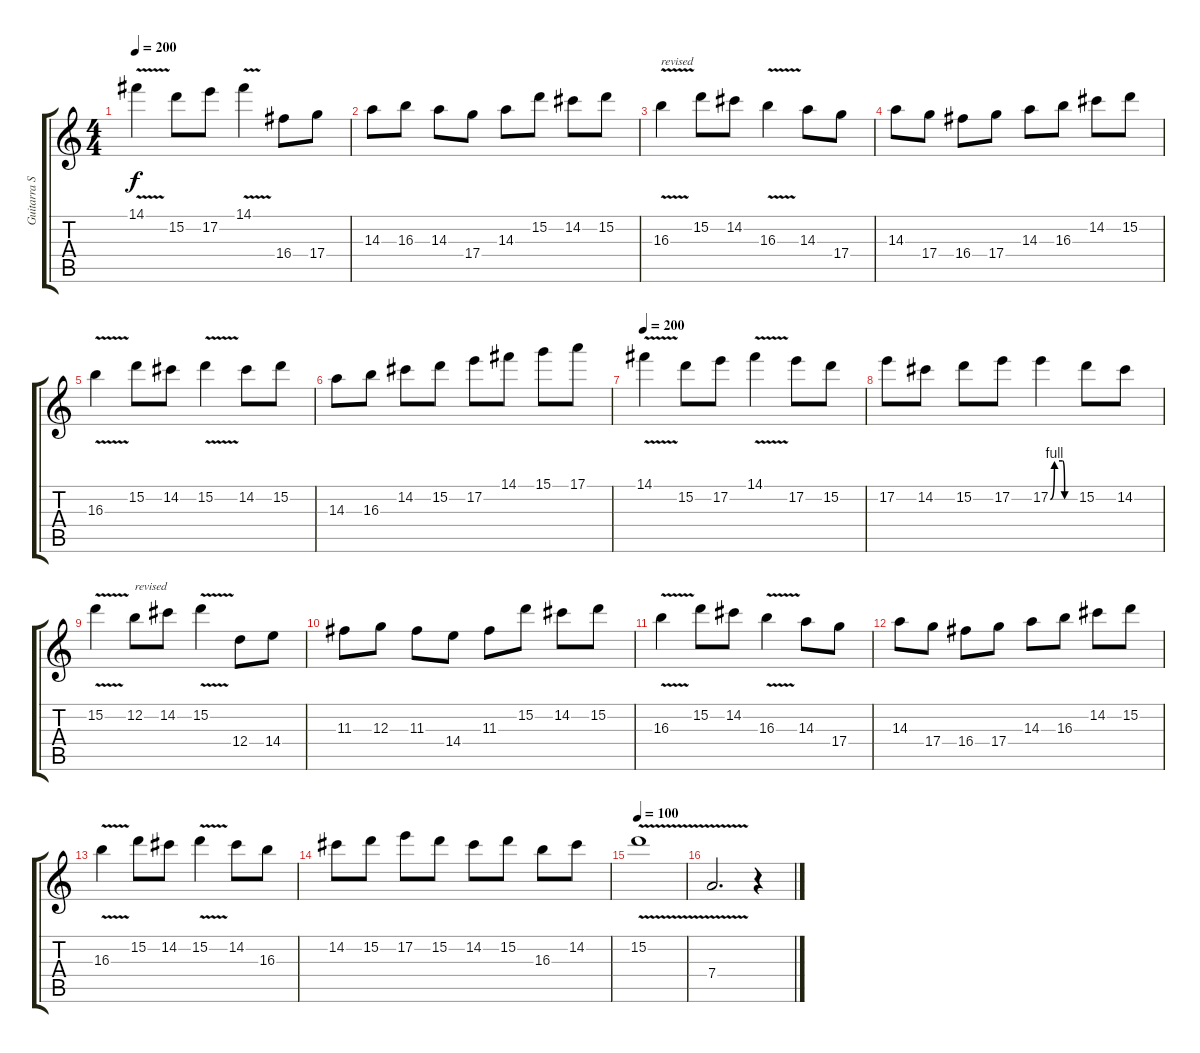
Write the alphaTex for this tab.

\track ("Guitarra Solist." "Guitarra S") {instrument overdrivenguitar}
\staff {score tabs}
\tuning (E4 B3 G3 D3 A2 E2) {hide}
\ts (4 4)
\tempo 200
\clef g2
\ks c
14.1{v}.4{dy f} 15.2.8 17.2.8 14.1{v}.4 16.4.8 17.4.8 |
14.3.8 16.3.8 14.3.8 17.4.8 14.3.8 15.2.8 14.2.8 15.2.8 |
16.3{v}.4{txt "revised"} 15.2.8 14.2.8 16.3{v}.4 14.3.8 17.4.8 |
14.3.8 17.4.8 16.4.8 17.4.8 14.3.8 16.3.8 14.2.8 15.2.8 |
16.3{v}.4 15.2.8 14.2.8 15.2{v}.4 14.2.8 15.2.8 |
14.3.8 16.3.8 14.2.8 15.2.8 17.2.8 14.1.8 15.1.8 17.1.8 |
\tempo 200
14.1{v}.4 15.2.8 17.2.8 14.1{v}.4 17.2.8 15.2.8 |
17.2.8 14.2.8 15.2.8 17.2.8 17.2{be (custom 0 0 10 4 30 4 35 0 60 0)}.4 15.2.8 14.2.8 |
15.2{v}.4 12.2.8{txt "revised"} 14.2.8 15.2{v}.4 12.4.8 14.4.8 |
11.3.8 12.3.8 11.3.8 14.4.8 11.3.8 15.2.8 14.2.8 15.2.8 |
16.3{v}.4 15.2.8 14.2.8 16.3{v}.4 14.3.8 17.4.8 |
14.3.8 17.4.8 16.4.8 17.4.8 14.3.8 16.3.8 14.2.8 15.2.8 |
16.3{v}.4 15.2.8 14.2.8 15.2{v}.4 14.2.8 16.3.8 |
14.2.8 15.2.8 17.2.8 15.2.8 14.2.8 15.2.8 16.3.8 14.2.8 |
\tempo 100
15.2{v}.1 |
7.4{v}.2{d} r.4
